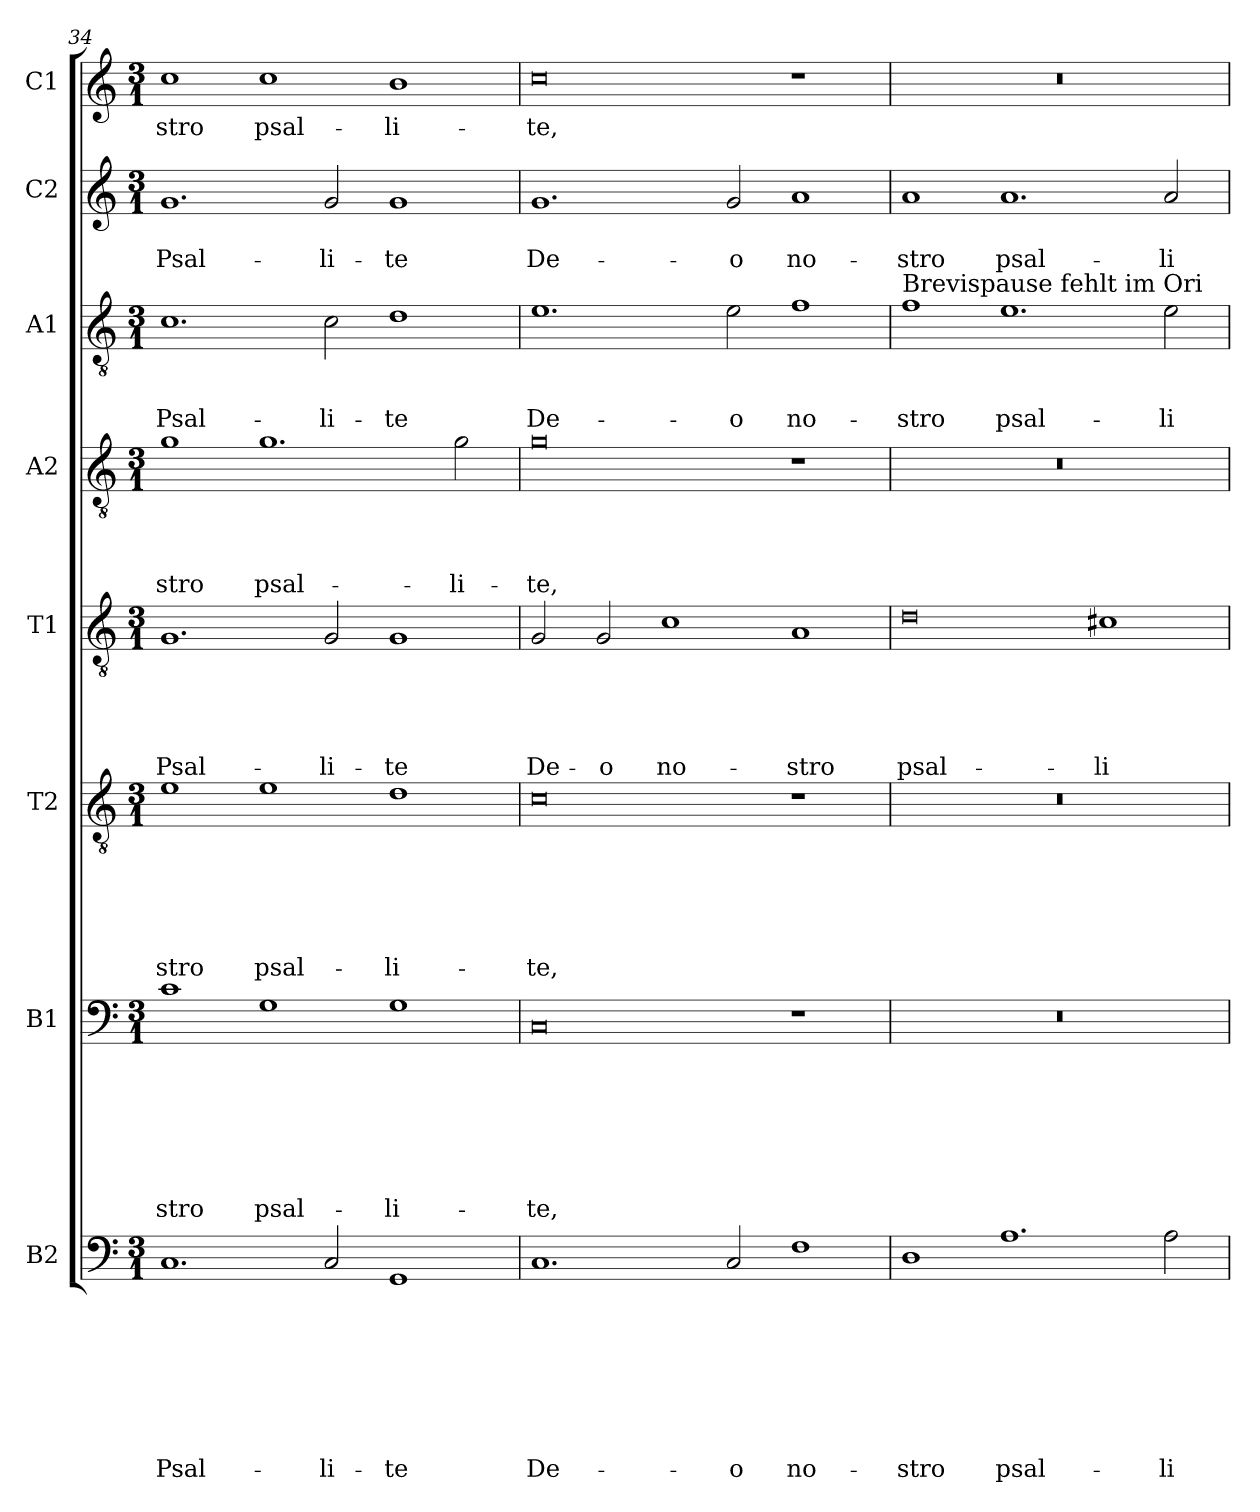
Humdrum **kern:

**kern	**text	**text	**text	**text	**text	**text	**text	**text	**kern	**text	**text	**text	**text	**text	**text	**text	**kern	**text	**text	**text	**text	**text	**text	**kern	**text	**text	**text	**text	**text	**kern	**text	**text	**text	**text	**kern	**text	**text	**text	**kern	**text	**text	**kern	**text
*part8	*part8	*part8	*part8	*part8	*part8	*part8	*part8	*part8	*part7	*part7	*part7	*part7	*part7	*part7	*part7	*part7	*part6	*part6	*part6	*part6	*part6	*part6	*part6	*part5	*part5	*part5	*part5	*part5	*part5	*part4	*part4	*part4	*part4	*part4	*part3	*part3	*part3	*part3	*part2	*part2	*part2	*part1	*part1
*staff8	*staff8	*staff8	*staff8	*staff8	*staff8	*staff8	*staff8	*staff8	*staff7	*staff7	*staff7	*staff7	*staff7	*staff7	*staff7	*staff7	*staff6	*staff6	*staff6	*staff6	*staff6	*staff6	*staff6	*staff5	*staff5	*staff5	*staff5	*staff5	*staff5	*staff4	*staff4	*staff4	*staff4	*staff4	*staff3	*staff3	*staff3	*staff3	*staff2	*staff2	*staff2	*staff1	*staff1
*I"B2	*	*	*	*	*	*	*	*	*I"B1	*	*	*	*	*	*	*	*I"T2	*	*	*	*	*	*	*I"T1	*	*	*	*	*	*I"A2	*	*	*	*	*I"A1	*	*	*	*I"C2	*	*	*I"C1	*
*clefF4	*	*	*	*	*	*	*	*	*clefF4	*	*	*	*	*	*	*	*clefGv2	*	*	*	*	*	*	*clefGv2	*	*	*	*	*	*clefGv2	*	*	*	*	*clefGv2	*	*	*	*clefG2	*	*	*clefG2	*
*k[]	*	*	*	*	*	*	*	*	*k[]	*	*	*	*	*	*	*	*k[]	*	*	*	*	*	*	*k[]	*	*	*	*	*	*k[]	*	*	*	*	*k[]	*	*	*	*k[]	*	*	*k[]	*
*C:	*	*	*	*	*	*	*	*	*C:	*	*	*	*	*	*	*	*C:	*	*	*	*	*	*	*C:	*	*	*	*	*	*C:	*	*	*	*	*C:	*	*	*	*C:	*	*	*C:	*
*M3/1	*	*	*	*	*	*	*	*	*M3/1	*	*	*	*	*	*	*	*M3/1	*	*	*	*	*	*	*M3/1	*	*	*	*	*	*M3/1	*	*	*	*	*M3/1	*	*	*	*M3/1	*	*	*M3/1	*
=34	=34	=34	=34	=34	=34	=34	=34	=34	=34	=34	=34	=34	=34	=34	=34	=34	=34	=34	=34	=34	=34	=34	=34	=34	=34	=34	=34	=34	=34	=34	=34	=34	=34	=34	=34	=34	=34	=34	=34	=34	=34	=34	=34
!	!	!	!	!	!	!	!	!LO:LY:b	!	!	!	!	!	!	!	!LO:LY:b	!	!	!	!	!	!	!LO:LY:b	!	!	!	!	!	!LO:LY:b	!	!	!	!	!LO:LY:b	!	!	!	!LO:LY:b	!	!	!LO:LY:b	!	!LO:LY:b
1.C	.	.	.	.	.	.	.	Psal-	1c	.	.	.	.	.	.	-stro	1e	.	.	.	.	.	-stro	1.G	.	.	.	.	Psal-	1g	.	.	.	-stro	1.c	.	.	Psal-	1.g	.	Psal-	1cc	-stro
!	!	!	!	!	!	!	!	!	!	!	!	!	!	!	!	!LO:LY:b	!	!	!	!	!	!	!LO:LY:b	!	!	!	!	!	!	!	!	!	!	!LO:LY:b	!	!	!	!	!	!	!	!	!LO:LY:b
.	.	.	.	.	.	.	.	.	1G	.	.	.	.	.	.	psal-	1e	.	.	.	.	.	psal-	.	.	.	.	.	.	1.g	.	.	.	psal-	.	.	.	.	.	.	.	1cc	psal-
!	!	!	!	!	!	!	!	!LO:LY:b	!	!	!	!	!	!	!	!	!	!	!	!	!	!	!	!	!	!	!	!	!LO:LY:b	!	!	!	!	!	!	!	!	!LO:LY:b	!	!	!LO:LY:b	!	!
2C/	.	.	.	.	.	.	.	-li-	.	.	.	.	.	.	.	.	.	.	.	.	.	.	.	2G/	.	.	.	.	-li-	.	.	.	.	.	2c\	.	.	-li-	2g/	.	-li-	.	.
!	!	!	!	!	!	!	!	!LO:LY:b	!	!	!	!	!	!	!	!LO:LY:b	!	!	!	!	!	!	!LO:LY:b	!	!	!	!	!	!LO:LY:b	!	!	!	!	!	!	!	!	!LO:LY:b	!	!	!LO:LY:b	!	!LO:LY:b
1GG	.	.	.	.	.	.	.	-te	1G	.	.	.	.	.	.	-li-	1d	.	.	.	.	.	-li-	1G	.	.	.	.	-te	.	.	.	.	.	1d	.	.	-te	1g	.	-te	1b	-li-
!	!	!	!	!	!	!	!	!	!	!	!	!	!	!	!	!	!	!	!	!	!	!	!	!	!	!	!	!	!	!	!	!	!	!LO:LY:b	!	!	!	!	!	!	!	!	!
.	.	.	.	.	.	.	.	.	.	.	.	.	.	.	.	.	.	.	.	.	.	.	.	.	.	.	.	.	.	2g\	.	.	.	-li-	.	.	.	.	.	.	.	.	.
=35	=35	=35	=35	=35	=35	=35	=35	=35	=35	=35	=35	=35	=35	=35	=35	=35	=35	=35	=35	=35	=35	=35	=35	=35	=35	=35	=35	=35	=35	=35	=35	=35	=35	=35	=35	=35	=35	=35	=35	=35	=35	=35	=35
!	!	!	!	!	!	!	!	!LO:LY:b	!	!	!	!	!	!	!	!LO:LY:b	!	!	!	!	!	!	!LO:LY:b	!	!	!	!	!	!LO:LY:b	!	!	!	!	!LO:LY:b	!	!	!	!LO:LY:b	!	!	!LO:LY:b	!	!LO:LY:b
1.C	.	.	.	.	.	.	.	De-	0C	.	.	.	.	.	.	-te,	0c	.	.	.	.	.	-te,	2G/	.	.	.	.	De-	0g	.	.	.	-te,	1.e	.	.	De-	1.g	.	De-	0cc	-te,
!	!	!	!	!	!	!	!	!	!	!	!	!	!	!	!	!	!	!	!	!	!	!	!	!	!	!	!	!	!LO:LY:b	!	!	!	!	!	!	!	!	!	!	!	!	!	!
.	.	.	.	.	.	.	.	.	.	.	.	.	.	.	.	.	.	.	.	.	.	.	.	2G/	.	.	.	.	-o	.	.	.	.	.	.	.	.	.	.	.	.	.	.
!	!	!	!	!	!	!	!	!	!	!	!	!	!	!	!	!	!	!	!	!	!	!	!	!	!	!	!	!	!LO:LY:b	!	!	!	!	!	!	!	!	!	!	!	!	!	!
.	.	.	.	.	.	.	.	.	.	.	.	.	.	.	.	.	.	.	.	.	.	.	.	1c	.	.	.	.	no-	.	.	.	.	.	.	.	.	.	.	.	.	.	.
!	!	!	!	!	!	!	!	!LO:LY:b	!	!	!	!	!	!	!	!	!	!	!	!	!	!	!	!	!	!	!	!	!	!	!	!	!	!	!	!	!	!LO:LY:b	!	!	!LO:LY:b	!	!
2C/	.	.	.	.	.	.	.	-o	.	.	.	.	.	.	.	.	.	.	.	.	.	.	.	.	.	.	.	.	.	.	.	.	.	.	2e\	.	.	-o	2g/	.	-o	.	.
!	!	!	!	!	!	!	!	!LO:LY:b	!	!	!	!	!	!	!	!	!	!	!	!	!	!	!	!	!	!	!	!	!LO:LY:b	!	!	!	!	!	!	!	!	!LO:LY:b	!	!	!LO:LY:b	!	!
1F	.	.	.	.	.	.	.	no-	1r	.	.	.	.	.	.	.	1r	.	.	.	.	.	.	1A	.	.	.	.	-stro	1r	.	.	.	.	1f	.	.	no-	1a	.	no-	1r	.
=36	=36	=36	=36	=36	=36	=36	=36	=36	=36	=36	=36	=36	=36	=36	=36	=36	=36	=36	=36	=36	=36	=36	=36	=36	=36	=36	=36	=36	=36	=36	=36	=36	=36	=36	=36	=36	=36	=36	=36	=36	=36	=36	=36
!	!	!	!	!	!	!	!	!	!	!	!	!	!	!	!	!	!	!	!	!	!	!	!	!	!	!	!	!	!	!	!	!	!	!	!LO:TX:a:t=Brevispause fehlt im Ori	!	!	!	!	!	!	!	!
!	!	!	!	!	!	!	!	!LO:LY:b	!	!	!	!	!	!	!	!	!	!	!	!	!	!	!	!	!	!	!	!	!LO:LY:b	!	!	!	!	!	!	!	!	!LO:LY:b	!	!	!LO:LY:b	!	!
1D	.	.	.	.	.	.	.	-stro	0.r	.	.	.	.	.	.	.	0.r	.	.	.	.	.	.	0d	.	.	.	.	psal-	0.r	.	.	.	.	1f	.	.	-stro	1a	.	-stro	0.r	.
!	!	!	!	!	!	!	!	!LO:LY:b	!	!	!	!	!	!	!	!	!	!	!	!	!	!	!	!	!	!	!	!	!	!	!	!	!	!	!	!	!	!LO:LY:b	!	!	!LO:LY:b	!	!
1.A	.	.	.	.	.	.	.	psal-	.	.	.	.	.	.	.	.	.	.	.	.	.	.	.	.	.	.	.	.	.	.	.	.	.	.	1.e	.	.	psal-	1.a	.	psal-	.	.
!	!	!	!	!	!	!	!	!	!	!	!	!	!	!	!	!	!	!	!	!	!	!	!	!	!	!	!	!	!LO:LY:b	!	!	!	!	!	!	!	!	!	!	!	!	!	!
.	.	.	.	.	.	.	.	.	.	.	.	.	.	.	.	.	.	.	.	.	.	.	.	1c#X	.	.	.	.	-li-	.	.	.	.	.	.	.	.	.	.	.	.	.	.
!	!	!	!	!	!	!	!	!LO:LY:b	!	!	!	!	!	!	!	!	!	!	!	!	!	!	!	!	!	!	!	!	!	!	!	!	!	!	!	!	!	!LO:LY:b	!	!	!LO:LY:b	!	!
2A\	.	.	.	.	.	.	.	-li-	.	.	.	.	.	.	.	.	.	.	.	.	.	.	.	.	.	.	.	.	.	.	.	.	.	.	2e\	.	.	-li-	2a/	.	-li-	.	.
=	=	=	=	=	=	=	=	=	=	=	=	=	=	=	=	=	=	=	=	=	=	=	=	=	=	=	=	=	=	=	=	=	=	=	=	=	=	=	=	=	=	=	=
*-	*-	*-	*-	*-	*-	*-	*-	*-	*-	*-	*-	*-	*-	*-	*-	*-	*-	*-	*-	*-	*-	*-	*-	*-	*-	*-	*-	*-	*-	*-	*-	*-	*-	*-	*-	*-	*-	*-	*-	*-	*-	*-	*-
